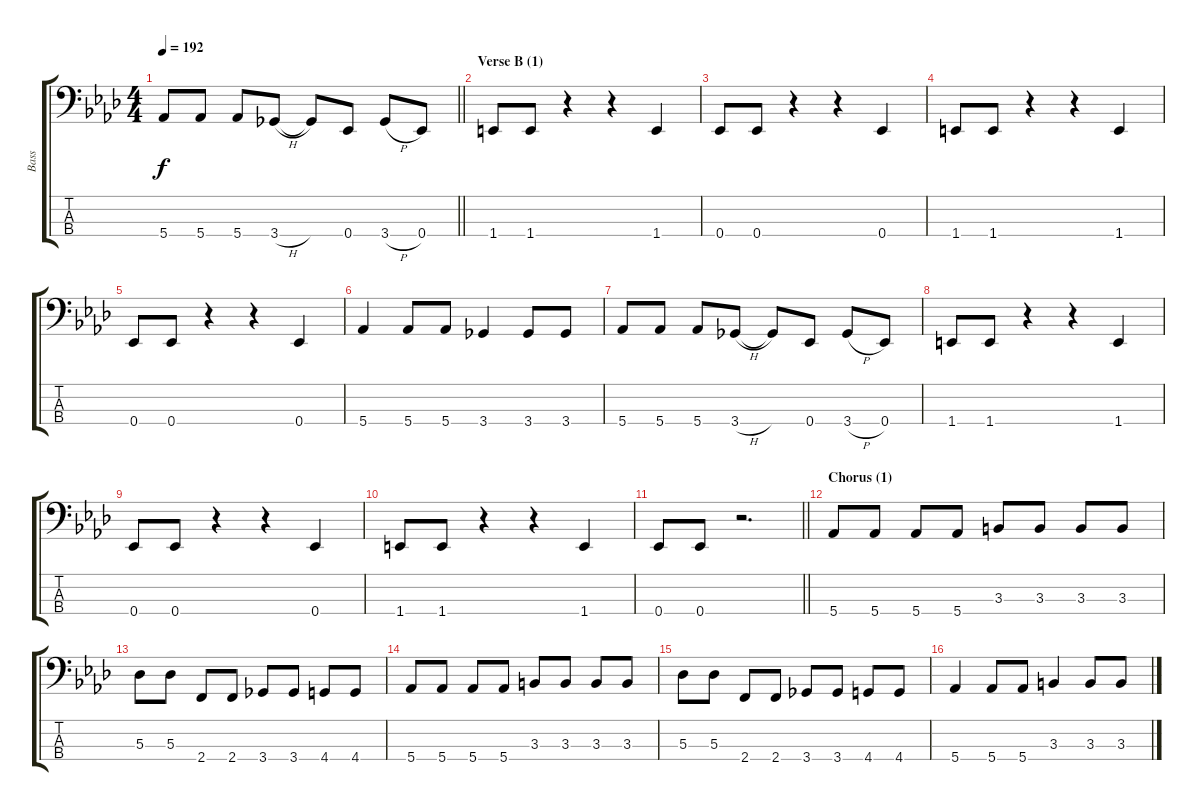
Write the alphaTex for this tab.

\track ("Bass" "Bass") {instrument electricbasspick}
\staff {score tabs}
\tuning (Gb2 Db2 Ab1 Eb1) {hide}
\ts (4 4)
\tempo 192
\clef f4
\barLineRight lightlight
\ks ab
5.4.8{dy f} 5.4.8 5.4.8 3.4{h}.8 3.4{t}.8 0.4.8 3.4{h}.8 0.4.8 |
\section ("" "Verse B (1)")
1.4.8 1.4.8 r.4 r.4 1.4.4 |
0.4.8 0.4.8 r.4 r.4 0.4.4 |
1.4.8 1.4.8 r.4 r.4 1.4.4 |
0.4.8 0.4.8 r.4 r.4 0.4.4 |
5.4.4 5.4.8 5.4.8 3.4.4 3.4.8 3.4.8 |
5.4.8 5.4.8 5.4.8 3.4{h}.8 3.4{t}.8 0.4.8 3.4{h}.8 0.4.8 |
1.4.8 1.4.8 r.4 r.4 1.4.4 |
0.4.8 0.4.8 r.4 r.4 0.4.4 |
1.4.8 1.4.8 r.4 r.4 1.4.4 |
\barLineRight lightlight
0.4.8 0.4.8 r.2{d} |
\section ("" "Chorus (1)")
5.4.8 5.4.8 5.4.8 5.4.8 3.3.8 3.3.8 3.3.8 3.3.8 |
5.3.8 5.3.8 2.4.8 2.4.8 3.4.8 3.4.8 4.4.8 4.4.8 |
5.4.8 5.4.8 5.4.8 5.4.8 3.3.8 3.3.8 3.3.8 3.3.8 |
5.3.8 5.3.8 2.4.8 2.4.8 3.4.8 3.4.8 4.4.8 4.4.8 |
5.4.4 5.4.8 5.4.8 3.3.4 3.3.8 3.3.8
